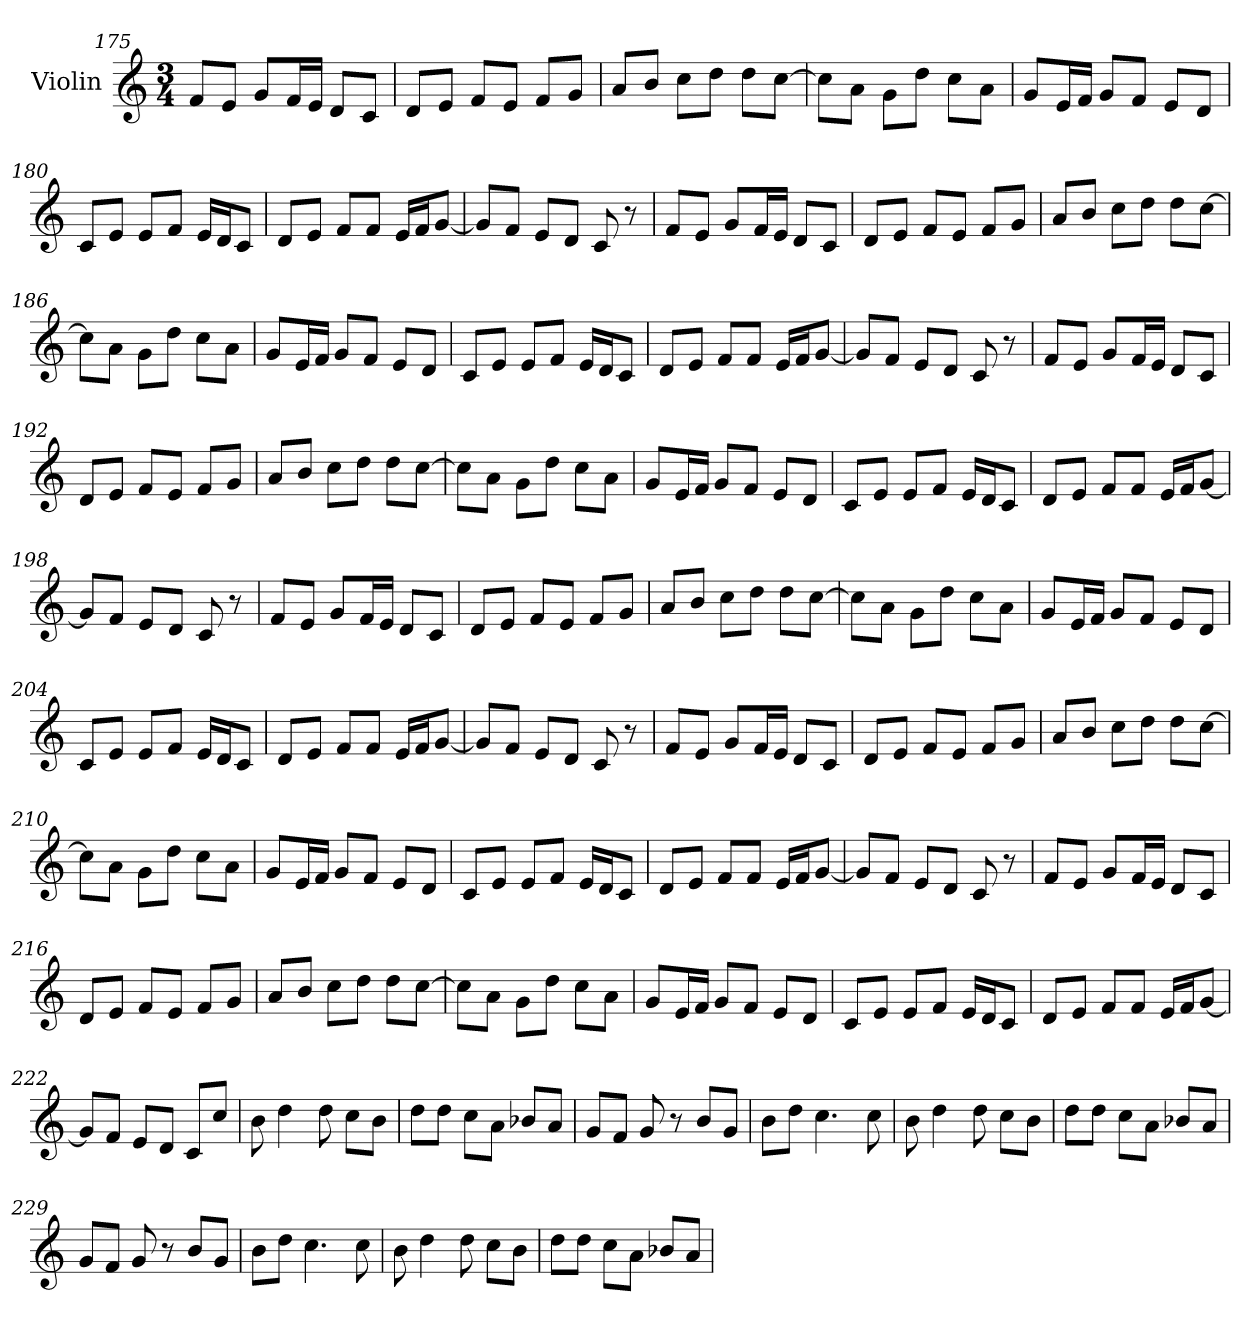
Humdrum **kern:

**kern
*part1
*staff1
*I"Violin
*clefG2
*k[]
*M3/4
=175
8f/L
8e/J
8g/L
16f/L
16e/JJ
8d/L
8c/J
=176
8d/L
8e/J
8f/L
8e/J
8f/L
8g/J
=177
8a/L
8b/J
8cc\L
8dd\J
8dd\L
[8cc\J
=178
8cc\L]
8a\J
8g\L
8dd\J
8cc\L
8a\J
!!LO:LB:g=z
=179
8g/L
16e/L
16f/JJ
8g/L
8f/J
8e/L
8d/J
=180
8c/L
8e/J
8e/L
8f/J
16e/LL
16d/J
8c/J
=181
8d/L
8e/J
8f/L
8f/J
16e/LL
16f/J
[8g/J
=182
8g/L]
8f/J
8e/L
8d/J
8c/
8r
=183
8f/L
8e/J
8g/L
16f/L
16e/JJ
8d/L
8c/J
!!LO:LB:g=z
=184
8d/L
8e/J
8f/L
8e/J
8f/L
8g/J
=185
8a/L
8b/J
8cc\L
8dd\J
8dd\L
[8cc\J
=186
8cc\L]
8a\J
8g\L
8dd\J
8cc\L
8a\J
=187
8g/L
16e/L
16f/JJ
8g/L
8f/J
8e/L
8d/J
=188
8c/L
8e/J
8e/L
8f/J
16e/LL
16d/J
8c/J
=189
8d/L
8e/J
8f/L
8f/J
16e/LL
16f/J
[8g/J
!!LO:LB:g=z
=190
8g/L]
8f/J
8e/L
8d/J
8c/
8r
=191
8f/L
8e/J
8g/L
16f/L
16e/JJ
8d/L
8c/J
=192
8d/L
8e/J
8f/L
8e/J
8f/L
8g/J
=193
8a/L
8b/J
8cc\L
8dd\J
8dd\L
[8cc\J
=194
8cc\L]
8a\J
8g\L
8dd\J
8cc\L
8a\J
=195
8g/L
16e/L
16f/JJ
8g/L
8f/J
8e/L
8d/J
!!LO:LB:g=z
=196
8c/L
8e/J
8e/L
8f/J
16e/LL
16d/J
8c/J
=197
8d/L
8e/J
8f/L
8f/J
16e/LL
16f/J
[8g/J
=198
8g/L]
8f/J
8e/L
8d/J
8c/
8r
=199
8f/L
8e/J
8g/L
16f/L
16e/JJ
8d/L
8c/J
=200
8d/L
8e/J
8f/L
8e/J
8f/L
8g/J
!!LO:LB:g=z
=201
8a/L
8b/J
8cc\L
8dd\J
8dd\L
[8cc\J
=202
8cc\L]
8a\J
8g\L
8dd\J
8cc\L
8a\J
=203
8g/L
16e/L
16f/JJ
8g/L
8f/J
8e/L
8d/J
=204
8c/L
8e/J
8e/L
8f/J
16e/LL
16d/J
8c/J
=205
8d/L
8e/J
8f/L
8f/J
16e/LL
16f/J
[8g/J
!!LO:PB:g=z
=206
8g/L]
8f/J
8e/L
8d/J
8c/
8r
=207
8f/L
8e/J
8g/L
16f/L
16e/JJ
8d/L
8c/J
=208
8d/L
8e/J
8f/L
8e/J
8f/L
8g/J
=209
8a/L
8b/J
8cc\L
8dd\J
8dd\L
[8cc\J
=210
8cc\L]
8a\J
8g\L
8dd\J
8cc\L
8a\J
=211
8g/L
16e/L
16f/JJ
8g/L
8f/J
8e/L
8d/J
!!LO:LB:g=z
=212
8c/L
8e/J
8e/L
8f/J
16e/LL
16d/J
8c/J
=213
8d/L
8e/J
8f/L
8f/J
16e/LL
16f/J
[8g/J
=214
8g/L]
8f/J
8e/L
8d/J
8c/
8r
=215
8f/L
8e/J
8g/L
16f/L
16e/JJ
8d/L
8c/J
=216
8d/L
8e/J
8f/L
8e/J
8f/L
8g/J
!!LO:LB:g=z
=217
8a/L
8b/J
8cc\L
8dd\J
8dd\L
[8cc\J
=218
8cc\L]
8a\J
8g\L
8dd\J
8cc\L
8a\J
=219
8g/L
16e/L
16f/JJ
8g/L
8f/J
8e/L
8d/J
=220
8c/L
8e/J
8e/L
8f/J
16e/LL
16d/J
8c/J
=221
8d/L
8e/J
8f/L
8f/J
16e/LL
16f/J
[8g/J
=222
8g/L]
8f/J
8e/L
8d/J
8c/L
8cc/J
!!LO:LB:g=z
=223
8b\
4dd\
8dd\
8cc\L
8b\J
=224
8dd\L
8dd\J
8cc\L
8a\J
8b-X/L
8a/J
=225
8g/L
8f/J
8g/
8r
8b/L
8g/J
=226
8b\L
8dd\J
4.cc\
8cc\
=227
8b\
4dd\
8dd\
8cc\L
8b\J
=228
8dd\L
8dd\J
8cc\L
8a\J
8b-X/L
8a/J
!!LO:LB:g=z
=229
8g/L
8f/J
8g/
8r
8b/L
8g/J
=230
8b\L
8dd\J
4.cc\
8cc\
=231
8b\
4dd\
8dd\
8cc\L
8b\J
=232
8dd\L
8dd\J
8cc\L
8a\J
8b-X/L
8a/J
=
*-
